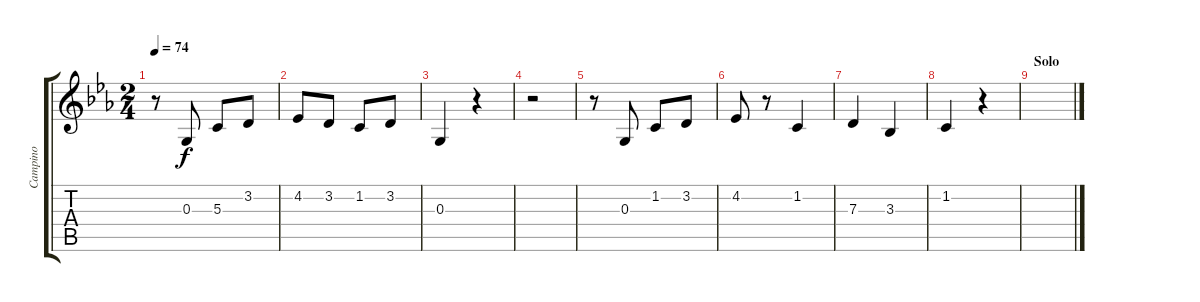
\track ("Campino" "Campino") {instrument lead6voice}
\staff {score tabs}
\tuning (E4 B3 G3 D3 A2 E2) {hide}
\ts (2 4)
\tempo 74
\clef g2
\ks eb
r.8{dy f} 0.3.8 5.3.8 3.2.8 |
4.2.8 3.2.8 1.2.8 3.2.8 |
0.3.4 r.4 |
r.2 |
r.8 0.3.8 1.2.8 3.2.8 |
4.2.8 r.8 1.2.4 |
7.3.4 3.3.4 |
1.2.4 r.4 |
\section ("" "Solo")
